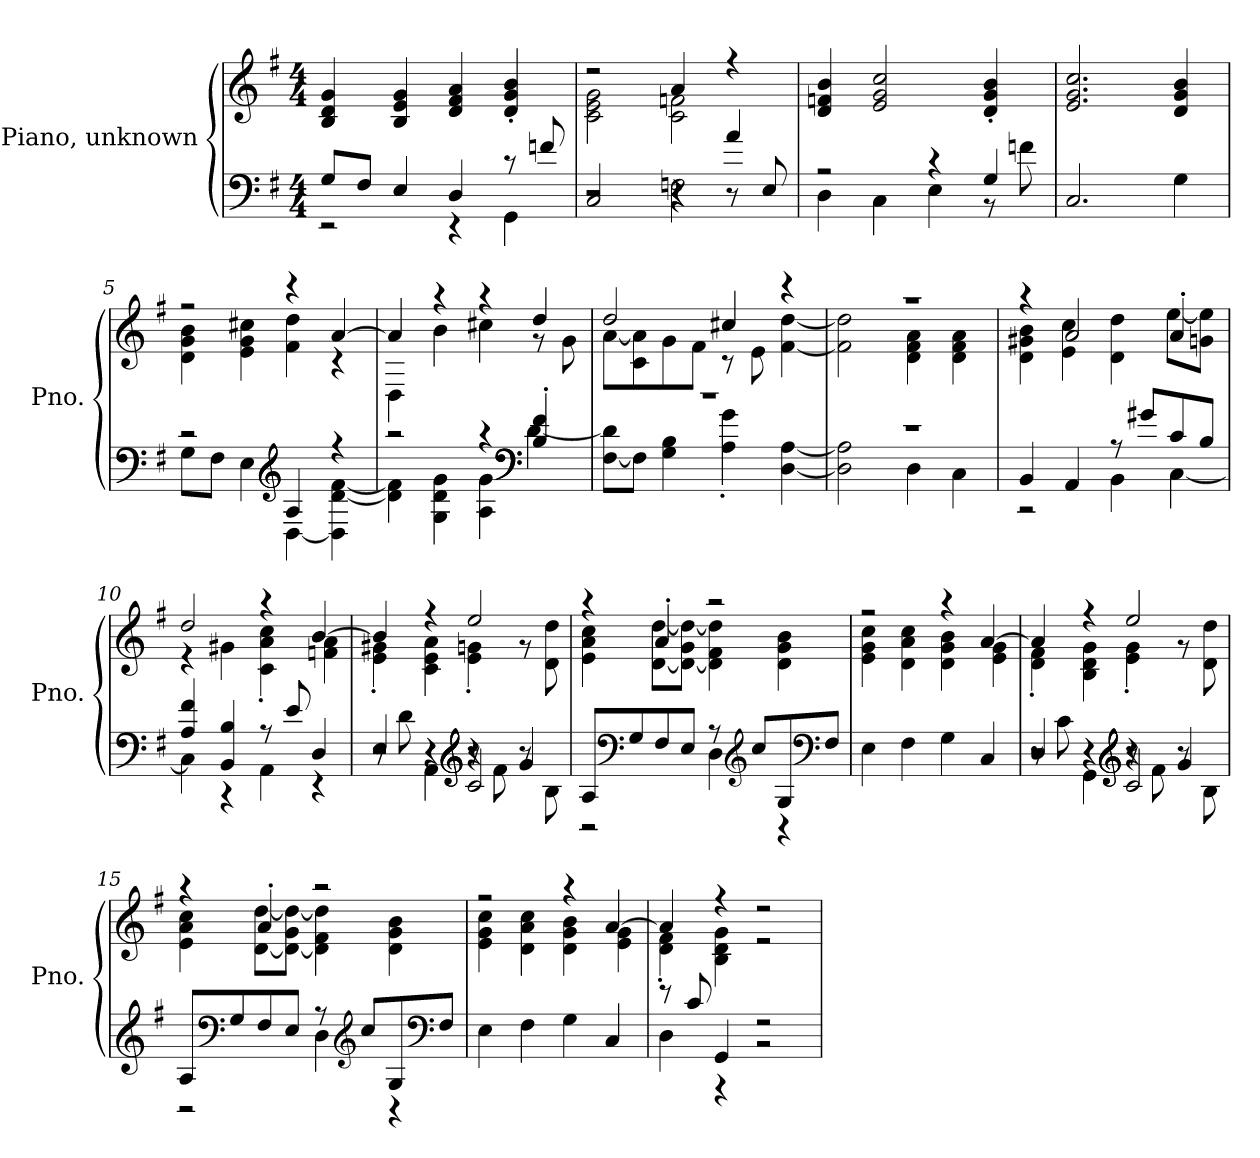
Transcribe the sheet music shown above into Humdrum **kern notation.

**kern	**kern
*part1	*part1
*staff2	*staff1
*I"Piano, unknown	*
*I'Pno.	*
*clefF4	*clefG2
*k[f#]	*k[f#]
*M4/4	*M4/4
*MM120	*MM120
=1	=1
*^	*
8G/L	2r	4B/ 4d/ 4g/
8F#/J	.	.
4E/	.	4B/ 4e/ 4g/
4D/	4r	4d/ 4f#/ 4a/
8r	4GG\	4d/' 4g/' 4b/'
8fn/	.	.
=2	=2	=2
*	*^	*^
2r	2r	2C/	2r	2c\ 2e\ 2g\
4r	2Fn\	4r	4a/	2c\ 2fn\
4a/	.	8r	4r	.
.	.	8E/	.	.
*	*v	*v	*	*
*	*	*v	*v
=3	=3	=3
2r	4D\	4d/ 4fn/ 4b/
.	4C\	2e/ 2g/ 2cc/
4r	4E\	.
4G/	8r	4d/' 4g/' 4b/'
.	8fn\	.
*v	*v	*
=4	=4
2.C/	2.e/ 2.g/ 2.cc/
4G\	4d/ 4g/ 4b/
=5	=5
*^	*^
2r	8G\L	2r	4d\ 4g\ 4b\
.	8F#\J	.	.
.	4E\	.	4e\ 4g\ 4cc#X\
*clefG2	*	*	*
4A/	[4D\	4r	4f#\ 4dd\
4r	4D\] [4d\ [4f#\	[4a/	4r
=6	=6	=6	=6
2r	4d\] 4f#\]	4a/]	4D\
.	4G\ 4d\ 4g\	4r	4b\
4r	4A\ 4g\	4r	4cc#X\
*clefF4	*	*	*
4B/' 4f#/'	[4d\	4dd/	8r
.	.	.	8g\
!!LO:LB:g=z	!!
=7	=7	=7	=7
1r	[8F#\ 8d\]L	2dd/	[8a\L
.	8F#\J]	.	8c\ 8a\]
.	4G\ 4B\	.	8g\
.	.	.	8f#\J
.	4A\' 4g\'	4cc#X/	8r
.	.	.	8e\
.	[4D\ [4A\	4r	[4f#\ [4dd\
=8	=8	=8	=8
1r	2D\] 2A\]	1r	2f#\] 2dd\]
.	4D\	.	4d\ 4f#\ 4a\
.	4C\	.	4d\ 4f#\ 4a\
=9	=9	=9	=9
4BB/	2r	4r	4d\ 4g#X\ 4b\
4AA/	.	2a/	4e\ 4cc\
8r	4BB\	.	4d\ 4dd\
8g#X/L	.	.	.
8c/	[4C\	4a'/	[8ee\L
8B/J	.	.	8gn\ 8ee\]J
=10	=10	=10	=10
4A/ 4f#/	4C\]	2dd/	4r
4BB/ 4B/	4r	.	4g#X\
8r	4AA\	4r	4c\' 4a\' 4cc\'
8e/	.	.	.
4D/	4r	[4b/	4fn\ 4a\
=11	=11	=11	=11
*	*^	*	*
2r	8r	4E/	4b/]	4e\' 4g#X\'
.	8d\	.	.	.
.	4AA\	4r	4r	4c\ 4e\ 4a\
*clefG2	*	*	*	*
4r	8r	2c/	2ee/	4e\' 4gn\'
.	8f#\	.	.	.
4g/	8r	.	.	8r
.	8B\	.	.	8d\ 8dd\
*	*v	*v	*	*
!!LO:LB:g=z	!!
=12	=12	=12	=12
8A/L	2r	4r	4e\ 4a\ 4cc\
*clefF4	*	*	*
8G/	.	.	.
8F#/	.	4a'/	[8d\ [8dd\L
8E/J	.	.	8d\_ 8g\ 8dd\_J
8r	4D\	2r	4d\] 4f#\ 4dd\]
*clefG2	*	*	*
8cc/L	.	.	.
8G/	4r	.	4d\ 4g\ 4b\
*clefF4	*	*	*
8F#/J	.	.	.
*v	*v	*	*
=13	=13	=13
4E\	2r	4e\ 4g\ 4cc\
4F#\	.	4d\ 4a\ 4cc\
4G\	4r	4d\ 4g\ 4b\
4C/	[4a/	4e\ 4g\
=14	=14	=14
*^	*	*
*	*^	*	*
2r	8r	4D/	4a/]	4d\' 4f#\'
.	8c\	.	.	.
.	4GG\	4r	4r	4B\ 4d\ 4g\
*clefG2	*	*	*	*
4r	8r	2c/	2ee/	4e\' 4g\'
.	8f#\	.	.	.
4g/	8r	.	.	8r
.	8B\	.	.	8d\ 8dd\
*	*v	*v	*	*
!!LO:LB:g=z	!!
=15	=15	=15	=15
8A/L	2r	4r	4e\ 4a\ 4cc\
*clefF4	*	*	*
8G/	.	.	.
8F#/	.	4a'/	[8d\ [8dd\L
8E/J	.	.	8d\_ 8g\ 8dd\_J
8r	4D\	2r	4d\] 4f#\ 4dd\]
*clefG2	*	*	*
8cc/L	.	.	.
8G/	4r	.	4d\ 4g\ 4b\
*clefF4	*	*	*
8F#/J	.	.	.
*v	*v	*	*
=16	=16	=16
4E\	2r	4e\ 4g\ 4cc\
4F#\	.	4d\ 4a\ 4cc\
4G\	4r	4d\ 4g\ 4b\
4C/	[4a/	4e\ 4g\
=17	=17	=17
*^	*	*
8r	4D\	4a/]	4d\' 4f#\'
8c/	.	.	.
4GG/	4r	4r	4B\ 4d\ 4g\
2r	2r	2r	2r
*v	*v	*	*
*	*v	*v
=	=
*-	*-
